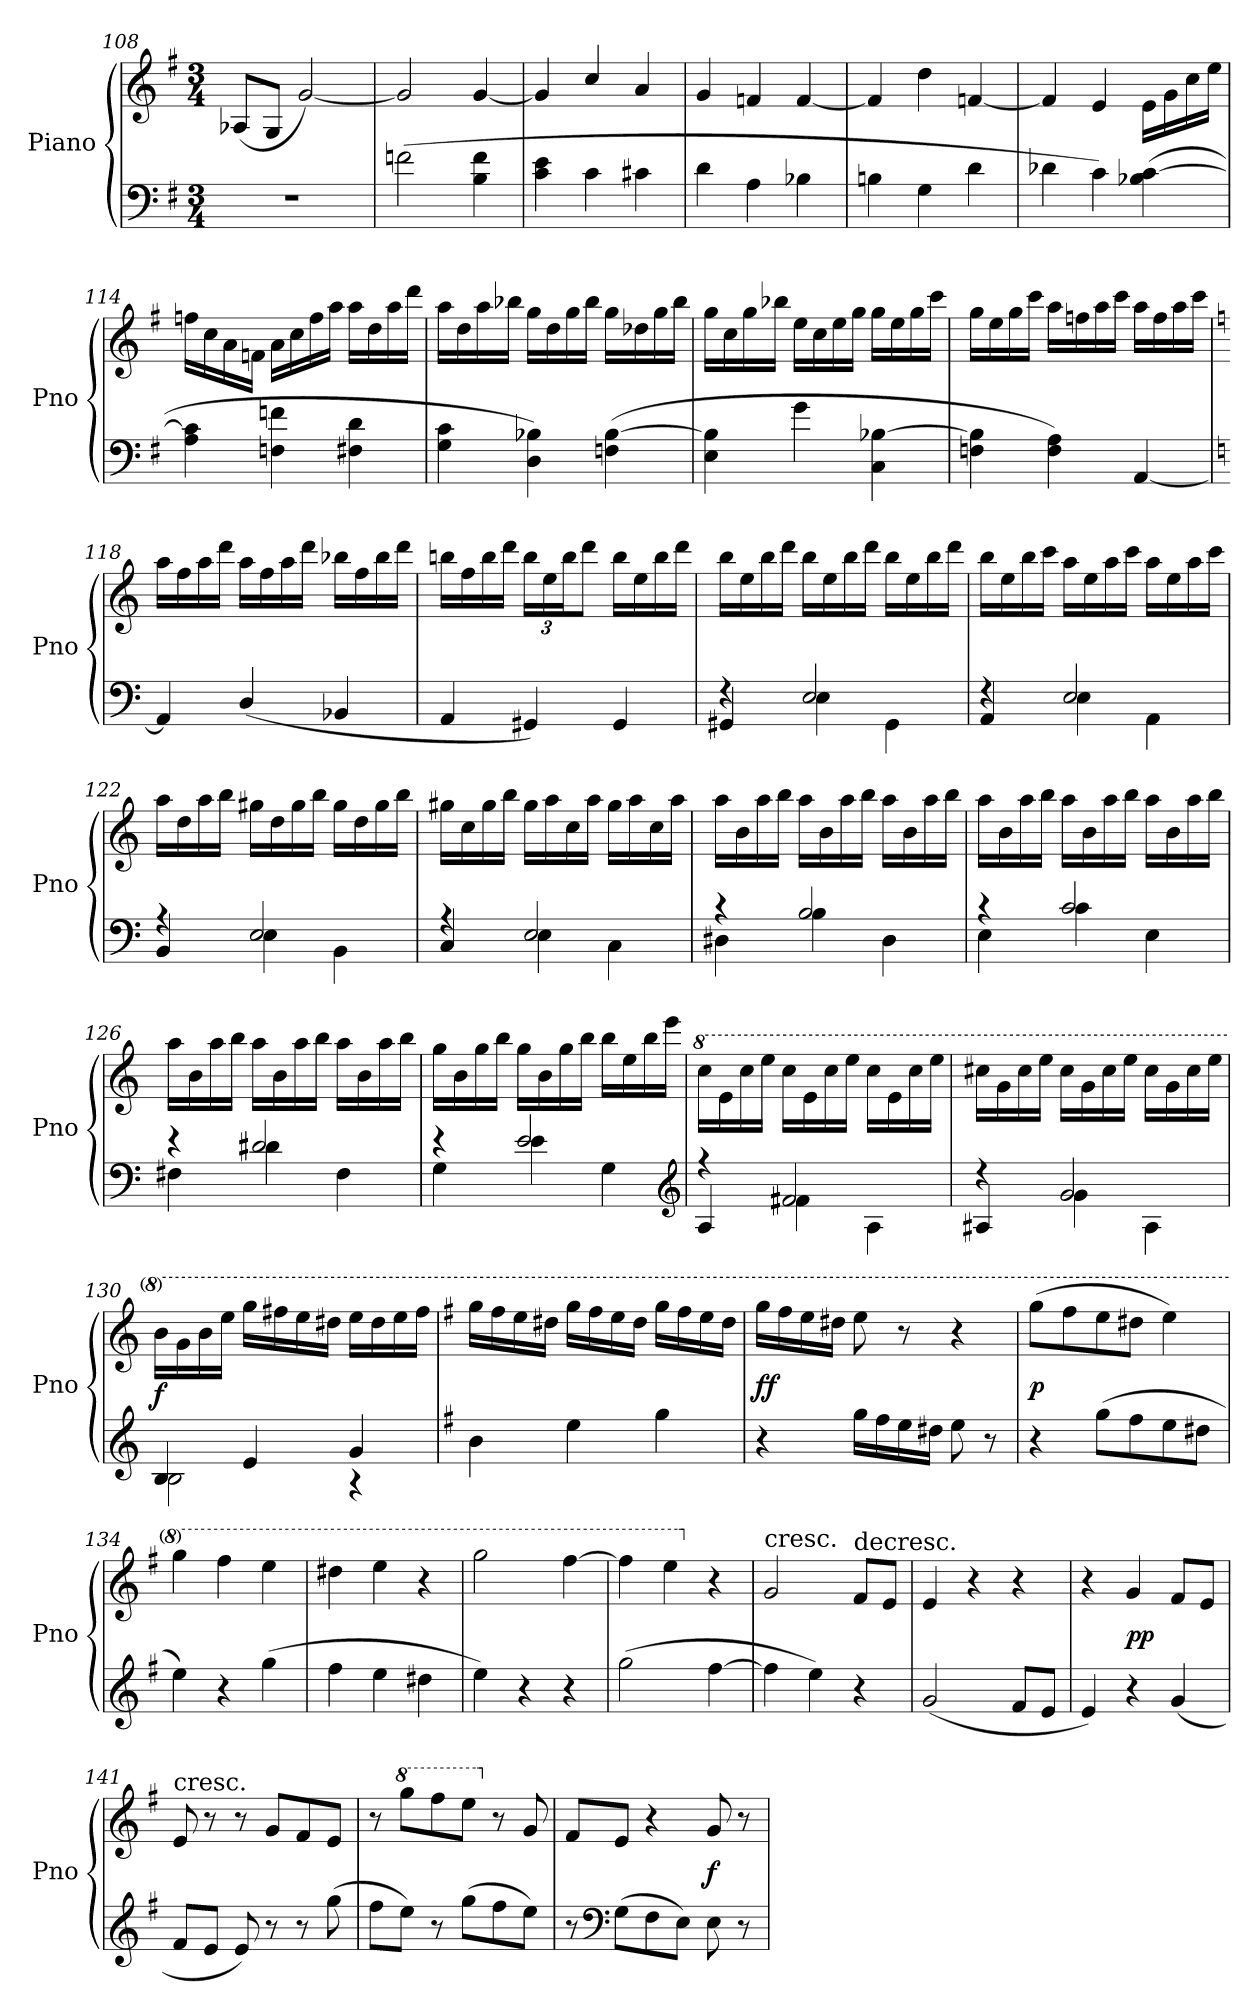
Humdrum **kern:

**kern	**kern	**dynam
*part1	*part1	*part1
*staff2	*staff1	*staff1/2
*I"Piano	*	*
*I'Pno	*	*
*clefF4	*clefG2	*
*k[f#]	*k[f#]	*
*e:	*e:	*
*M3/4	*M3/4	*
=108	=108	=108
2.r	(8A-X/L	.
.	8G/J	.
.	[2g/)	.
=109	=109	=109
(2fn\	2g/]	.
4B\ 4f\	[4g/	.
=110	=110	=110
4c\ 4e\	4g/]	.
4c\	4cc/	.
4c#X\	4a/	.
=111	=111	=111
4d\	4g/	.
4A\	4fn/	.
4B-X\	[4f/	.
=112	=112	=112
4Bn\	4f/]	.
4G\	4dd\	.
4d\	[4fn/	.
=113	=113	=113
4d-X\	4f/]	.
4c\)	4e/	.
(4B-X\ [4c\	16e\LL	.
.	16g\	.
.	16cc\	.
.	16ee\JJ	.
=114	=114	=114
4A\ 4c]\	16ffn\LL	.
.	16cc\	.
.	16a\	.
.	16fn\JJ	.
4Fn\ 4fn\	16a\LL	.
.	16cc\	.
.	16ff\	.
.	16aa\JJ	.
4F#X\ 4d\	16aa\LL	.
.	16dd\	.
.	16aa\	.
.	16ddd\JJ	.
=115	=115	=115
4G\ 4c\	16aa\LL	.
.	16dd\	.
.	16aa\	.
.	16bb-X\JJ	.
4D\ 4B-X\)	16gg\LL	.
.	16dd\	.
.	16gg\	.
.	16bb-\JJ	.
(4Fn\ [4B-\	16gg\LL	.
.	16dd-X\	.
.	16gg\	.
.	16bb-\JJ	.
=116	=116	=116
4E\ 4B-]\	16gg\LL	.
.	16cc\	.
.	16gg\	.
.	16bb-X\JJ	.
4g\	16ee\LL	.
.	16cc\	.
.	16ee\	.
.	16gg\JJ	.
4C\ [4B-X\	16gg\LL	.
.	16ee\	.
.	16gg\	.
.	16ccc\JJ	.
=117	=117	=117
4Fn\ 4B-]\	16gg\LL	.
.	16ee\	.
.	16gg\	.
.	16ccc\JJ	.
4F\ 4A\)	16aa\LL	.
.	16ffn\	.
.	16aa\	.
.	16ccc\JJ	.
[4AA/	16aa\LL	.
.	16ff\	.
.	16aa\	.
.	16ccc\JJ	.
=118	=118	=118
*k[]	*k[]	*
4AA/]	16aa\LL	.
.	16ff\	.
.	16aa\	.
.	16ddd\JJ	.
(4D/	16aa\LL	.
.	16ff\	.
.	16aa\	.
.	16ddd\JJ	.
4BB-X/	16bb-X\LL	.
.	16ff\	.
.	16bb-\	.
.	16ddd\JJ	.
=119	=119	=119
4AA/	16bbn\LL	.
.	16ff\	.
.	16bb\	.
.	16ddd\JJ	.
4GG#X/)	24bb\LL	.
.	24ee\	.
.	24bb\J	.
.	8ddd\J	.
4GG#/	16bb\LL	.
.	16ee\	.
.	16bb\	.
.	16ddd\JJ	.
=120	=120	=120
*^	*	*
4r	4GG#X/	16bb\LL	.
.	.	16ee\	.
.	.	16bb\	.
.	.	16ddd\JJ	.
2E/	4E\	16bb\LL	.
.	.	16ee\	.
.	.	16bb\	.
.	.	16ddd\JJ	.
.	4GG#\	16bb\LL	.
.	.	16ee\	.
.	.	16bb\	.
.	.	16ddd\JJ	.
=121	=121	=121	=121
4r	4AA/	16bb\LL	.
.	.	16ee\	.
.	.	16bb\	.
.	.	16ccc\JJ	.
2E/	4E\	16aa\LL	.
.	.	16ee\	.
.	.	16aa\	.
.	.	16ccc\JJ	.
.	4AA\	16aa\LL	.
.	.	16ee\	.
.	.	16aa\	.
.	.	16ccc\JJ	.
=122	=122	=122	=122
4r	4BB/	16aa\LL	.
.	.	16dd\	.
.	.	16aa\	.
.	.	16bb\JJ	.
2E/	4E\	16gg#X\LL	.
.	.	16dd\	.
.	.	16gg#\	.
.	.	16bb\JJ	.
.	4BB\	16gg#\LL	.
.	.	16dd\	.
.	.	16gg#\	.
.	.	16bb\JJ	.
=123	=123	=123	=123
4r	4C/	16gg#X\LL	.
.	.	16cc\	.
.	.	16gg#\	.
.	.	16bb\JJ	.
2E/	4E\	16gg#\LL	.
.	.	16aa\	.
.	.	16cc\	.
.	.	16aa\JJ	.
.	4C\	16gg#\LL	.
.	.	16aa\	.
.	.	16cc\	.
.	.	16aa\JJ	.
=124	=124	=124	=124
4r	4D#X\	16aa\LL	.
.	.	16b\	.
.	.	16aa\	.
.	.	16bb\JJ	.
2B/	4B\	16aa\LL	.
.	.	16b\	.
.	.	16aa\	.
.	.	16bb\JJ	.
.	4D#\	16aa\LL	.
.	.	16b\	.
.	.	16aa\	.
.	.	16bb\JJ	.
=125	=125	=125	=125
4r	4E\	16aa\LL	.
.	.	16b\	.
.	.	16aa\	.
.	.	16bb\JJ	.
2c/	4c\	16aa\LL	.
.	.	16b\	.
.	.	16aa\	.
.	.	16bb\JJ	.
.	4E\	16aa\LL	.
.	.	16b\	.
.	.	16aa\	.
.	.	16bb\JJ	.
=126	=126	=126	=126
4r	4F#X\	16aa\LL	.
.	.	16b\	.
.	.	16aa\	.
.	.	16bb\JJ	.
2d#X/	4d#X\	16aa\LL	.
.	.	16b\	.
.	.	16aa\	.
.	.	16bb\JJ	.
.	4F#\	16aa\LL	.
.	.	16b\	.
.	.	16aa\	.
.	.	16bb\JJ	.
=127	=127	=127	=127
4r	4G\	16gg\LL	.
.	.	16b\	.
.	.	16gg\	.
.	.	16bb\JJ	.
2e/	4e\	16gg\LL	.
.	.	16b\	.
.	.	16gg\	.
.	.	16bb\JJ	.
.	4G\	16bb\LL	.
.	.	16ee\	.
.	.	16bb\	.
.	.	16eee\JJ	.
*clefG2	*	*	*
=128	=128	=128	=128
*	*	*8va	*
4r	4A/	16ccc\LL	.
.	.	16ee\	.
.	.	16ccc\	.
.	.	16eee\JJ	.
2f#X/	4f#X\	16ccc\LL	.
.	.	16ee\	.
.	.	16ccc\	.
.	.	16eee\JJ	.
.	4A\	16ccc\LL	.
.	.	16ee\	.
.	.	16ccc\	.
.	.	16eee\JJ	.
=129	=129	=129	=129
4r	4A#X/	16ccc#X\LL	.
.	.	16gg\	.
.	.	16ccc#\	.
.	.	16eee\JJ	.
2g/	4g\	16ccc#\LL	.
.	.	16gg\	.
.	.	16ccc#\	.
.	.	16eee\JJ	.
.	4A#\	16ccc#\LL	.
.	.	16gg\	.
.	.	16ccc#\	.
.	.	16eee\JJ	.
=130	=130	=130	=130
4B/	2B\	16bb\LL	f
.	.	16gg\	.
.	.	16bb\	.
.	.	16eee\JJ	.
4e/	.	16ggg\LL	.
.	.	16fff#X\	.
.	.	16eee\	.
.	.	16ddd#X\JJ	.
4g/	4r	16eee\LL	.
.	.	16ddd#\	.
.	.	16eee\	.
.	.	16fff#\JJ	.
*v	*v	*	*
=131	=131	=131
*k[f#]	*k[f#]	*
4b\	16ggg\LL	.
.	16fff#\	.
.	16eee\	.
.	16ddd#X\JJ	.
4ee\	16ggg\LL	.
.	16fff#\	.
.	16eee\	.
.	16ddd#\JJ	.
4gg\	16ggg\LL	.
.	16fff#\	.
.	16eee\	.
.	16ddd#\JJ	.
=132	=132	=132
4r	16ggg\LL	ff
.	16fff#\	.
.	16eee\	.
.	16ddd#X\JJ	.
16gg\LL	8eee\	.
16ff#\	.	.
16ee\	8r	.
16dd#X\JJ	.	.
8ee\	4r	.
8r	.	.
=133	=133	=133
4r	(8ggg\L	p
.	8fff#\	.
(8gg\L	8eee\	.
8ff#\	8ddd#X\J	.
8ee\	4eee\)	.
8dd#X\J	.	.
=134	=134	=134
4ee\)	4ggg\	.
4r	4fff#\	.
(4gg\	4eee\	.
=135	=135	=135
4ff#\	4ddd#X\	.
4ee\	4eee\	.
4dd#X\	4r	.
=136	=136	=136
4ee\)	2ggg\	.
4r	.	.
4r	[4fff#\	.
=137	=137	=137
(2gg\	4fff#\]	.
.	4eee\	.
*	*X8va	*
[4ff#\	4r	.
=138	=138	=138
!	!LO:TX:t=cresc.	!
4ff#\]	2g/	.
4ee\)	.	.
!	!LO:TX:t=decresc.	!
4r	8f#/L	.
.	8e/J	.
=139	=139	=139
(2g/	4e/	.
.	4r	.
8f#/L	4r	.
8e/J	.	.
=140	=140	=140
4e/)	4r	.
4r	4g/	pp
(4g/	8f#/L	.
.	8e/J	.
=141	=141	=141
!	!LO:TX:t=cresc.	!
8f#/L	8e/	.
8e/J	8r	.
8e/)	8r	.
8r	8g/L	.
8r	8f#/	.
(8gg\	8e/J	.
=142	=142	=142
8ff#\L	8r	.
*	*8va	*
8ee\J)	8ggg\L	.
8r	8fff#\	.
(8gg\L	8eee\J	.
*	*X8va	*
8ff#\	8r	.
8ee\J)	8g/	.
=143	=143	=143
8r	8f#/L	.
*clefF4	*	*
(8G\L	8e/J	.
8F#\	4r	.
8E\J)	.	.
8E\	8g/	f
8r	8r	.
=	=	=
*-	*-	*-
